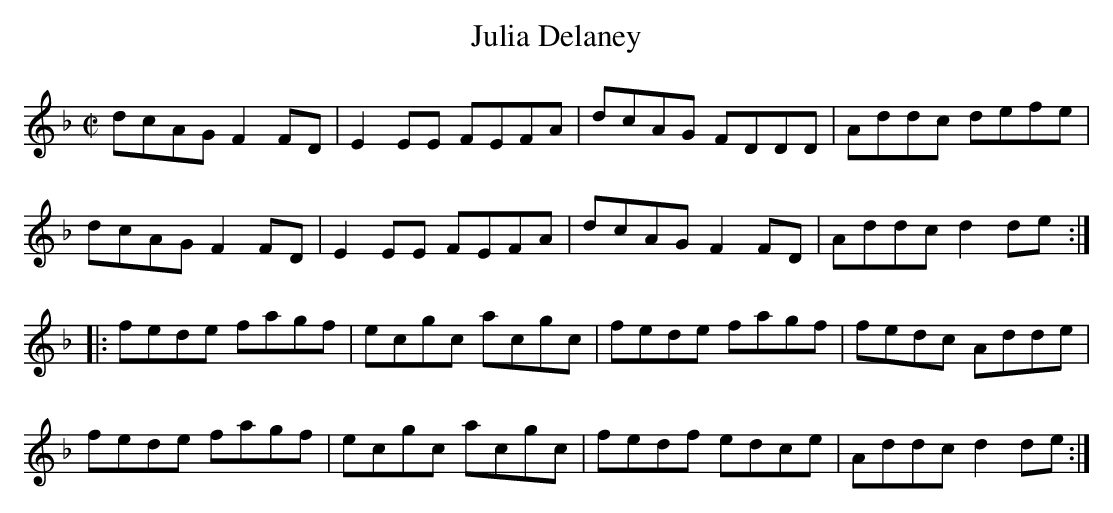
X:1
T:Julia Delaney
M:C|
L:1/8
K:Dm
dcAG F2 FD|E2 EE FEFA|dcAG FDDD|Addc defe|
dcAG F2 FD|E2 EE FEFA|dcAG F2 FD|Addc d2 de:|
|:fede  fagf|ecgc acgc|fede fagf|fedc Adde|
fede fagf|ecgc acgc|fedf edce|Addc d2 de :|
